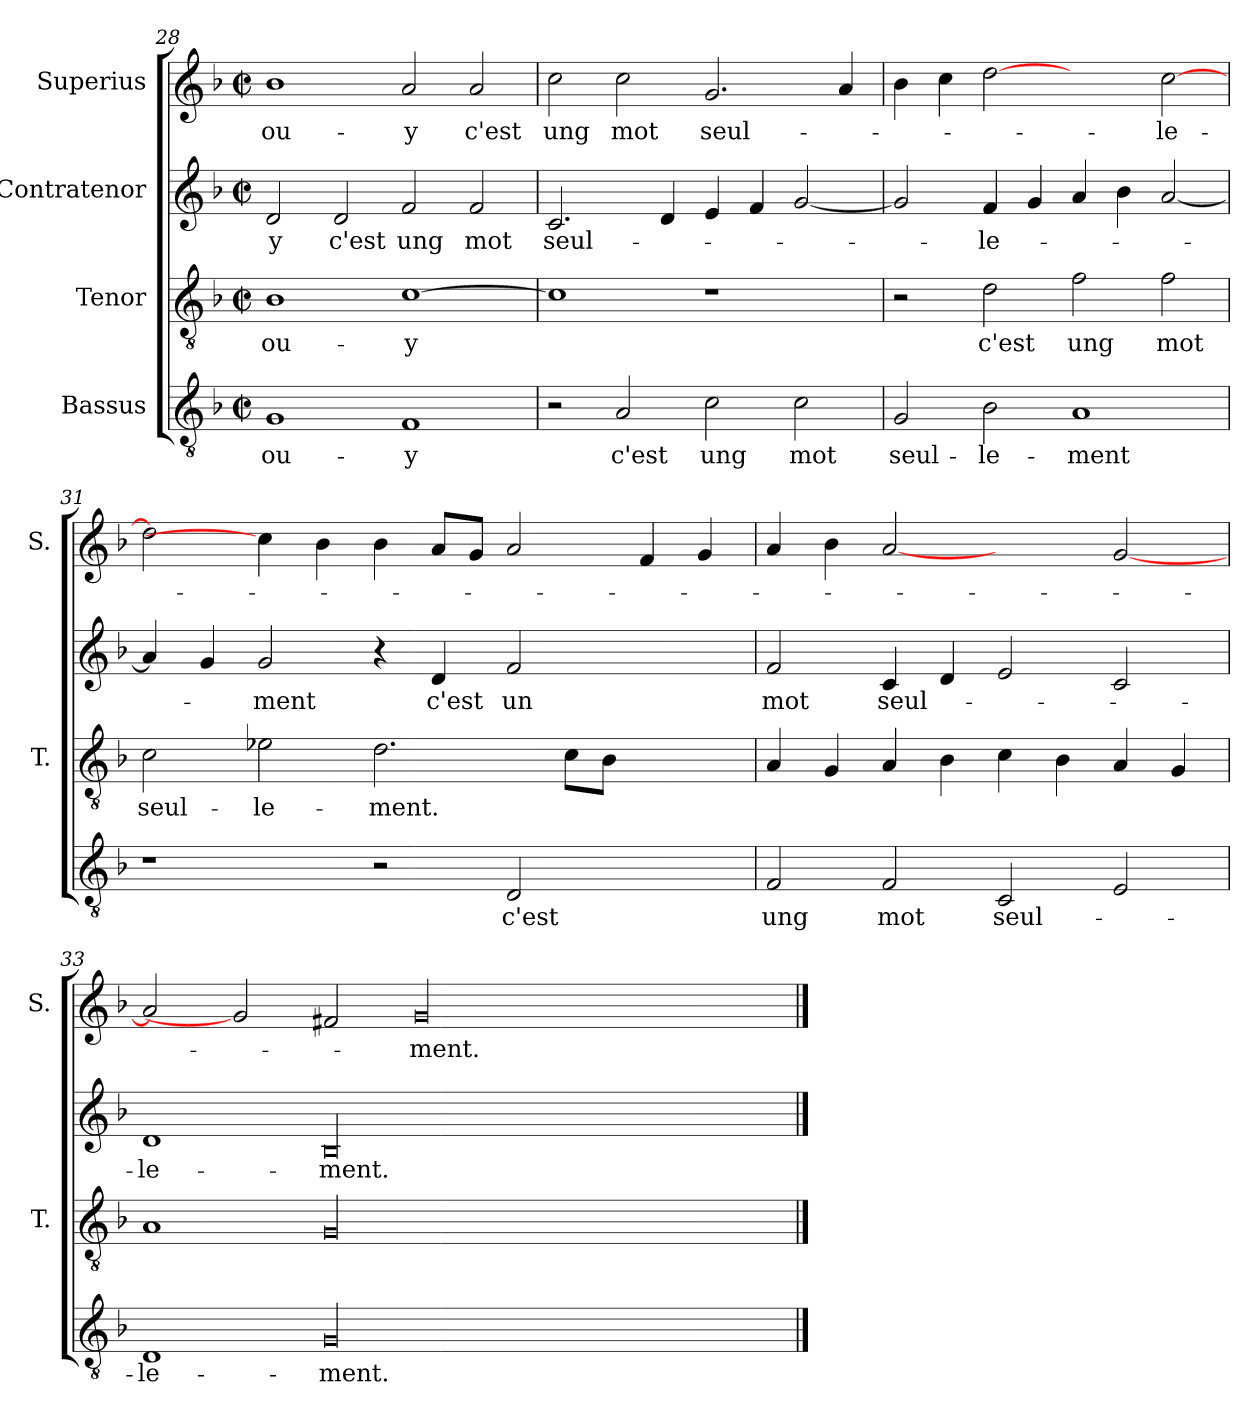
**kern	**text	**kern	**text	**kern	**text	**kern	**text
*part4	*part4	*part3	*part3	*part2	*part2	*part1	*part1
*staff4	*staff4	*staff3	*staff3	*staff2	*staff2	*staff1	*staff1
*I"Bassus	*	*I"Tenor	*	*I"Contratenor	*	*I"Superius	*
*	*	*I'T.	*	*	*	*I'S.	*
*clefGv2	*	*clefGv2	*	*clefG2	*	*clefG2	*
*k[b-]	*	*k[b-]	*	*k[b-]	*	*k[b-]	*
*F:	*	*F:	*	*F:	*	*F:	*
*M2/2	*	*M2/2	*	*M2/2	*	*M2/2	*
*met(c|)	*	*met(c|)	*	*met(c|)	*	*met(c|)	*
=28	=28	=28	=28	=28	=28	=28	=28
1G/	ou-	1B-\	ou-	2d/	-y	1b-\	ou-
.	.	.	.	2d/	c'est	.	.
1F/	-y	[1c\	-y	2f/	ung	2a/	-y
.	.	.	.	2f/	mot	2a/	c'est
=29	=29	=29	=29	=29	=29	=29	=29
2r	.	1c\]	.	2.c/	seul-	2cc\	ung
2A/	c'est	.	.	.	.	2cc\	mot
.	.	.	.	4d/	.	.	.
2c\	ung	1r	.	4e/	.	2.g/	seul-
.	.	.	.	4f/	.	.	.
2c\	mot	.	.	[2g/	.	.	.
.	.	.	.	.	.	4a/	.
!!LO:PB:g=z
=30	=30	=30	=30	=30	=30	=30	=30
2G/	seul-	2r	.	2g/]	.	4b-\	.
.	.	.	.	.	.	4cc\	.
2B-\	-le-	2d\	c'est	4f/	-le-	[2dd\	.
.	.	.	.	4g/	.	.	.
1A/	-ment	2f\	ung	4a/	.	2ryy	.
.	.	.	.	4b-\	.	.	.
.	.	2f\	mot	[2a/	.	[2cc\	-le-
=31	=31	=31	=31	=31	=31	=31	=31
1r	.	2c\	seul-	4a/]	.	2dd\]	.
.	.	.	.	4g/	.	.	.
.	.	2e-X\	-le-	2g/	-ment	4cc\]	.
.	.	.	.	.	.	4b-\	.
2r	.	2.d\	-ment.	4r	.	4b-\	.
.	.	.	.	4d/	c'est	8a/L	.
.	.	.	.	.	.	8g/J	.
2D/	c'est	.	.	2f/	un	2a/	.
.	.	8c\L	.	.	.	.	.
.	.	8B-\J	.	.	.	.	.
2ryy	.	2ryy	.	2ryy	.	4f/	.
.	.	.	.	.	.	4g/	.
=32	=32	=32	=32	=32	=32	=32	=32
2F/	ung	4A/	.	2f/	mot	4a/	.
.	.	4G/	.	.	.	4b-\	.
2F/	mot	4A/	.	4c/	seul-	[2a/	.
.	.	4B-\	.	4d/	.	.	.
2C/	seul-	4c\	.	2e/	.	2ryy	.
.	.	4B-\	.	.	.	.	.
2E/	.	4A/	.	2c/	.	[2g/	.
.	.	4G/	.	.	.	.	.
=33	=33	=33	=33	=33	=33	=33	=33
1D/	-le-	1A/	.	1d/	-le-	2a/]	.
.	.	.	.	.	.	2g/]	.
00G/	-ment.	00G/	.	00B-/	-ment.	2f#X/	.
.	.	.	.	.	.	00g/	-ment.
2ryy	.	2ryy	.	2ryy	.	.	.
==	==	==	==	==	==	==	==
*-	*-	*-	*-	*-	*-	*-	*-
